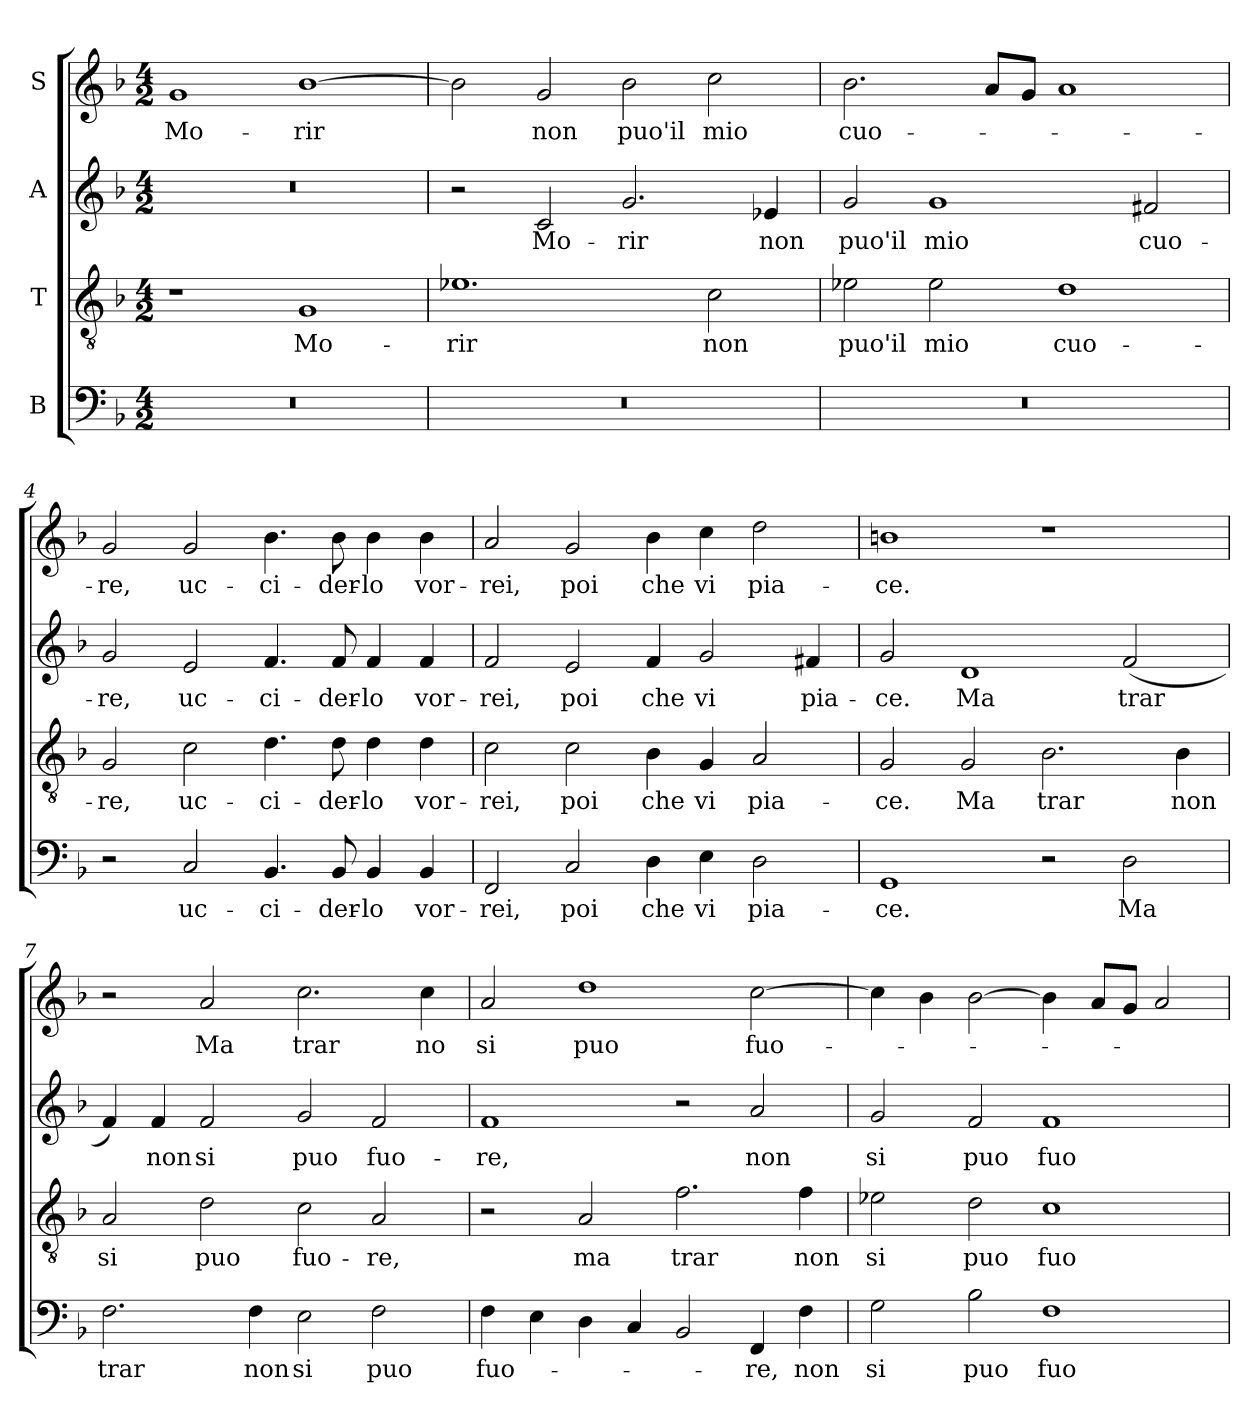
**kern	**text	**kern	**text	**kern	**text	**kern	**text
*part4	*part4	*part3	*part3	*part2	*part2	*part1	*part1
*staff4	*staff4	*staff3	*staff3	*staff2	*staff2	*staff1	*staff1
*I"B	*	*I"T	*	*I"A	*	*I"S	*
*clefF4	*	*clefGv2	*	*clefG2	*	*clefG2	*
*k[b-]	*	*k[b-]	*	*k[b-]	*	*k[b-]	*
*M4/2	*	*M4/2	*	*M4/2	*	*M4/2	*
=1	=1	=1	=1	=1	=1	=1	=1
!	!	!	!	!	!	!	!LO:LY:b
0r	.	1r	.	0r	.	1g	Mo-
!	!	!	!LO:LY:b	!	!	!	!LO:LY:b
.	.	1G	Mo-	.	.	[1b-	-rir
=2	=2	=2	=2	=2	=2	=2	=2
!	!	!	!LO:LY:b	!	!	!	!
0r	.	1.e-X	-rir	2r	.	2b-\]	.
!	!	!	!	!	!LO:LY:b	!	!LO:LY:b
.	.	.	.	2c/	Mo-	2g/	non
!	!	!	!	!	!LO:LY:b	!	!LO:LY:b
.	.	.	.	2.g/	-rir	2b-\	puo'il
!	!	!	!LO:LY:b	!	!	!	!LO:LY:b
.	.	2c\	non	.	.	2cc\	mio
!	!	!	!	!	!LO:LY:b	!	!
.	.	.	.	4e-X/	non	.	.
=3	=3	=3	=3	=3	=3	=3	=3
!	!	!	!LO:LY:b	!	!LO:LY:b	!	!LO:LY:b
0r	.	2e-X\	puo'il	2g/	puo'il	2.b-\	cuo-
!	!	!	!LO:LY:b	!	!LO:LY:b	!	!
.	.	2e-\	mio	1g	mio	.	.
.	.	.	.	.	.	8a/L	.
.	.	.	.	.	.	8g/J	.
!	!	!	!LO:LY:b	!	!	!	!
.	.	1d	cuo-	.	.	1a	.
!	!	!	!	!	!LO:LY:b	!	!
.	.	.	.	2f#X/	cuo-	.	.
=4	=4	=4	=4	=4	=4	=4	=4
!	!	!	!LO:LY:b	!	!LO:LY:b	!	!LO:LY:b
2r	.	2G/	-re,	2g/	-re,	2g/	-re,
!	!LO:LY:b	!	!LO:LY:b	!	!LO:LY:b	!	!LO:LY:b
2C/	uc-	2c\	uc-	2e/	uc-	2g/	uc-
!	!LO:LY:b	!	!LO:LY:b	!	!LO:LY:b	!	!LO:LY:b
4.BB-/	-ci-	4.d\	-ci-	4.f/	-ci-	4.b-\	-ci-
!	!LO:LY:b	!	!LO:LY:b	!	!LO:LY:b	!	!LO:LY:b
8BB-/	-der-	8d\	-der-	8f/	-der-	8b-\	-der-
!	!LO:LY:b	!	!LO:LY:b	!	!LO:LY:b	!	!LO:LY:b
4BB-/	-lo	4d\	-lo	4f/	-lo	4b-\	-lo
!	!LO:LY:b	!	!LO:LY:b	!	!LO:LY:b	!	!LO:LY:b
4BB-/	vor-	4d\	vor-	4f/	vor-	4b-\	vor-
=5	=5	=5	=5	=5	=5	=5	=5
!	!LO:LY:b	!	!LO:LY:b	!	!LO:LY:b	!	!LO:LY:b
2FF/	-rei,	2c\	-rei,	2f/	-rei,	2a/	-rei,
!	!LO:LY:b	!	!LO:LY:b	!	!LO:LY:b	!	!LO:LY:b
2C/	poi	2c\	poi	2e/	poi	2g/	poi
!	!LO:LY:b	!	!LO:LY:b	!	!LO:LY:b	!	!LO:LY:b
4D\	che	4B-\	che	4f/	che	4b-\	che
!	!LO:LY:b	!	!LO:LY:b	!	!LO:LY:b	!	!LO:LY:b
4E\	vi	4G/	vi	2g/	vi	4cc\	vi
!	!LO:LY:b	!	!LO:LY:b	!	!	!	!LO:LY:b
2D\	pia-	2A/	pia-	.	.	2dd\	pia-
!	!	!	!	!	!LO:LY:b	!	!
.	.	.	.	4f#X/	pia-	.	.
!!LO:LB:g=z
=6	=6	=6	=6	=6	=6	=6	=6
!	!LO:LY:b	!	!LO:LY:b	!	!LO:LY:b	!	!LO:LY:b
1GG	-ce.	2G/	-ce.	2g/	-ce.	1bn	-ce.
!	!	!	!LO:LY:b	!	!LO:LY:b	!	!
.	.	2G/	Ma	1d	Ma	.	.
!	!	!	!LO:LY:b	!	!	!	!
2r	.	2.B-\	trar	.	.	1r	.
!	!LO:LY:b	!	!	!	!LO:LY:b	!	!
2D\	Ma	.	.	(<2f/	trar	.	.
!	!	!	!LO:LY:b	!	!	!	!
.	.	4B-\	non	.	.	.	.
=7	=7	=7	=7	=7	=7	=7	=7
!	!LO:LY:b	!	!LO:LY:b	!	!	!	!
2.F\	trar	2A/	si	4f/)	.	2r	.
!	!	!	!	!	!LO:LY:b	!	!
.	.	.	.	4f/	non	.	.
!	!	!	!LO:LY:b	!	!LO:LY:b	!	!LO:LY:b
.	.	2d\	puo	2f/	si	2a/	Ma
!	!LO:LY:b	!	!	!	!	!	!
4F\	non	.	.	.	.	.	.
!	!LO:LY:b	!	!LO:LY:b	!	!LO:LY:b	!	!LO:LY:b
2E\	si	2c\	fuo-	2g/	puo	2.cc\	trar
!	!LO:LY:b	!	!LO:LY:b	!	!LO:LY:b	!	!
2F\	puo	2A/	-re,	2f/	fuo-	.	.
!	!	!	!	!	!	!	!LO:LY:b
.	.	.	.	.	.	4cc\	no
=8	=8	=8	=8	=8	=8	=8	=8
!	!LO:LY:b	!	!	!	!LO:LY:b	!	!LO:LY:b
4F\	fuo-	2r	.	1f	-re,	2a/	si
4E\	.	.	.	.	.	.	.
!	!	!	!LO:LY:b	!	!	!	!LO:LY:b
4D\	.	2A/	ma	.	.	1dd	-puo
4C/	.	.	.	.	.	.	.
!	!	!	!LO:LY:b	!	!	!	!
2BB-/	.	2.f\	trar	2r	.	.	.
!	!LO:LY:b	!	!	!	!LO:LY:b	!	!LO:LY:b
4FF/	-re,	.	.	2a/	non	[2cc\	fuo-
!	!LO:LY:b	!	!LO:LY:b	!	!	!	!
4F\	non	4f\	non	.	.	.	.
=9	=9	=9	=9	=9	=9	=9	=9
!	!LO:LY:b	!	!LO:LY:b	!	!LO:LY:b	!	!
2G\	si	2e-X\	si	2g/	si	4cc\]	.
.	.	.	.	.	.	4b-\	.
!	!LO:LY:b	!	!LO:LY:b	!	!LO:LY:b	!	!
2B-\	puo	2d\	puo	2f/	puo	[2b-\	.
!	!LO:LY:b	!	!LO:LY:b	!	!LO:LY:b	!	!
1F	fuo-	1c	fuo-	1f	fuo-	4b-\]	.
.	.	.	.	.	.	8a/L	.
.	.	.	.	.	.	8g/J	.
.	.	.	.	.	.	2a/	.
=	=	=	=	=	=	=	=
*-	*-	*-	*-	*-	*-	*-	*-
